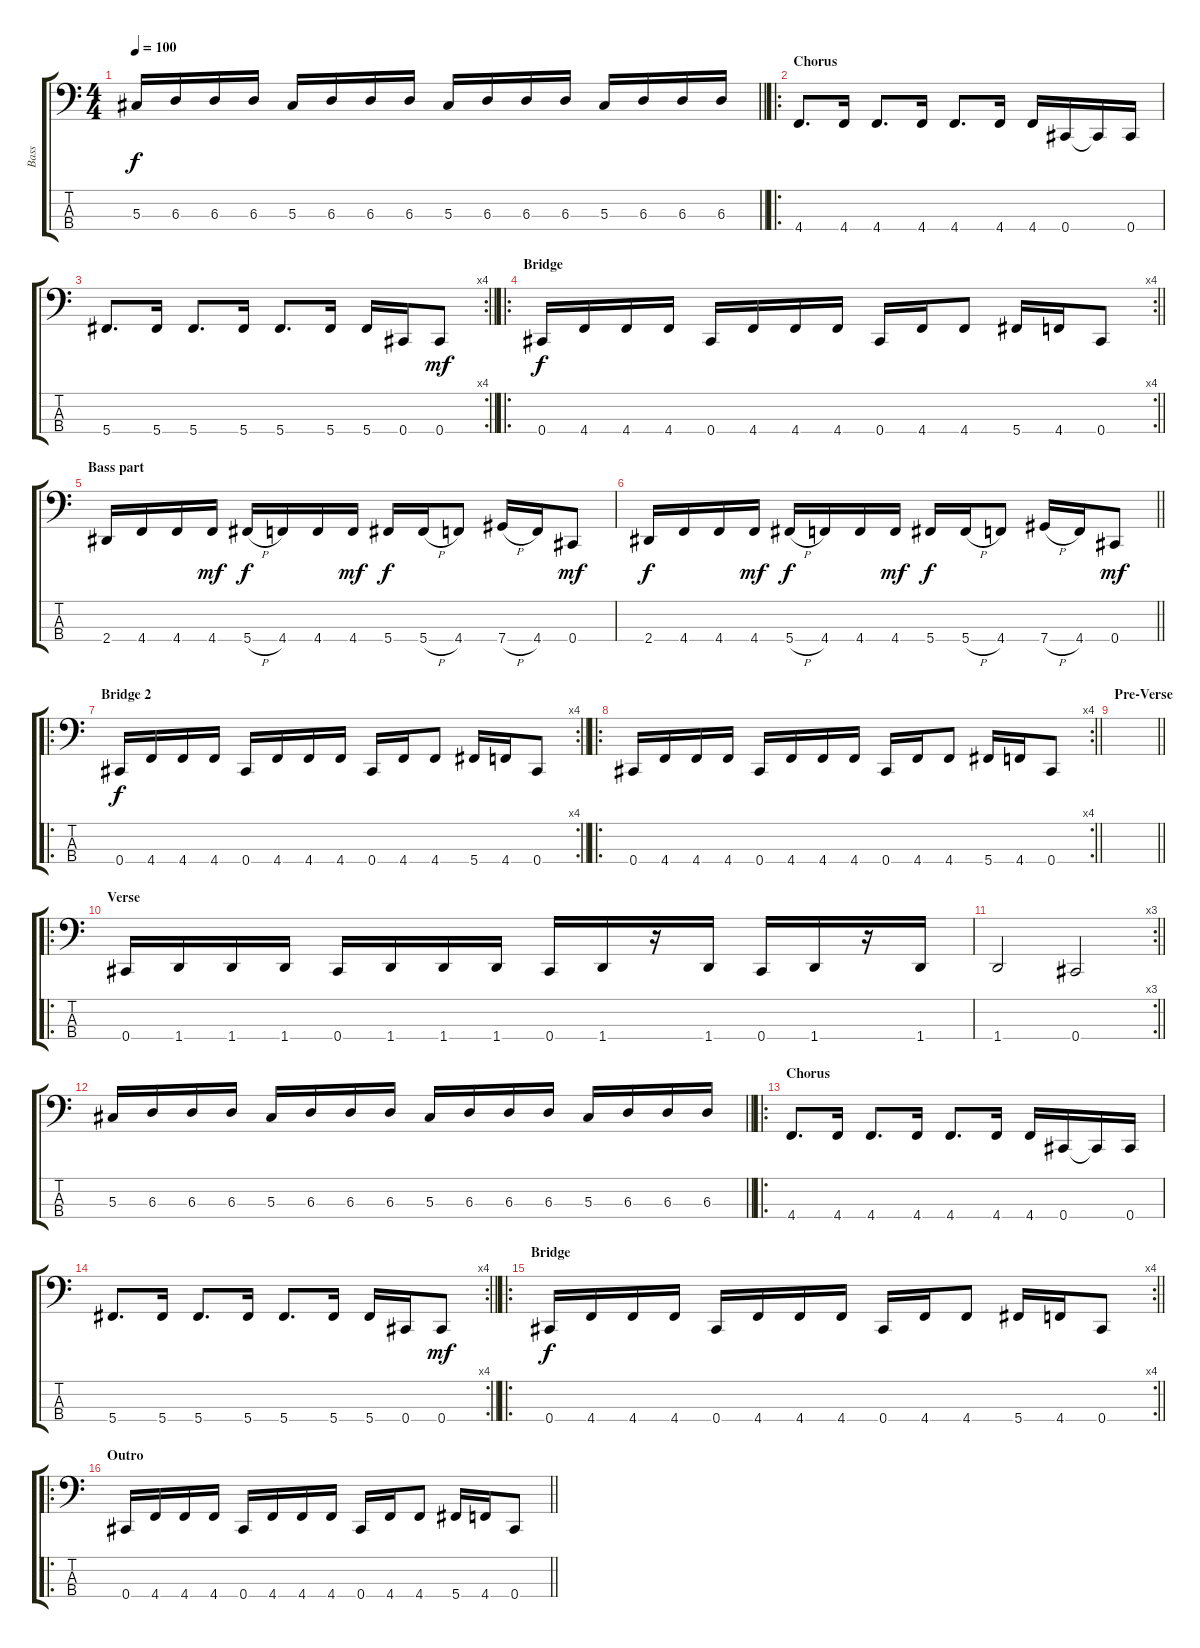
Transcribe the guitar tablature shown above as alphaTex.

\track ("Bass" "Bass") {instrument electricbassfinger}
\staff {score tabs}
\tuning (Gb2 Db2 Ab1 Db1) {hide}
\ts (4 4)
\tempo 100
\clef f4
\barLineRight lightlight
\ks c
5.3.16{dy f} 6.3.16 6.3.16 6.3.16 5.3.16 6.3.16 6.3.16 6.3.16 5.3.16 6.3.16 6.3.16 6.3.16 5.3.16 6.3.16 6.3.16 6.3.16 |
\ro
\section ("" "Chorus")
4.4.8{d} 4.4.16 4.4.8{d} 4.4.16 4.4.8{d} 4.4.16 4.4.16 0.4.16 0.4{t}.16 0.4.16 |
\rc 4
\barLineRight lightlight
5.4.8{d} 5.4.16 5.4.8{d} 5.4.16 5.4.8{d} 5.4.16 5.4.16 0.4.16 0.4.8{dy mf} |
\ro
\rc 4
\section ("" "Bridge")
\barLineRight lightlight
0.4.16{dy f} 4.4.16 4.4.16 4.4.16 0.4.16 4.4.16 4.4.16 4.4.16 0.4.16 4.4.16 4.4.8 5.4.16 4.4.16 0.4.8 |
\section ("" "Bass part")
2.4.16 4.4.16 4.4.16 4.4.16{dy mf} 5.4{h}.16{dy f} 4.4.16 4.4.16 4.4.16{dy mf} 5.4.16{dy f} 5.4{h}.16 4.4.8 7.4{h}.16 4.4.16 0.4.8{dy mf} |
\barLineRight lightlight
2.4.16{dy f} 4.4.16 4.4.16 4.4.16{dy mf} 5.4{h}.16{dy f} 4.4.16 4.4.16 4.4.16{dy mf} 5.4.16{dy f} 5.4{h}.16 4.4.8 7.4{h}.16 4.4.16 0.4.8{dy mf} |
\ro
\rc 4
\section ("" "Bridge 2")
\barLineRight lightlight
0.4.16{dy f} 4.4.16 4.4.16 4.4.16 0.4.16 4.4.16 4.4.16 4.4.16 0.4.16 4.4.16 4.4.8 5.4.16 4.4.16 0.4.8 |
\ro
\rc 4
\barLineRight lightlight
0.4.16 4.4.16 4.4.16 4.4.16 0.4.16 4.4.16 4.4.16 4.4.16 0.4.16 4.4.16 4.4.8 5.4.16 4.4.16 0.4.8 |
\section ("" "Pre-Verse")
\barLineRight lightlight
|
\ro
\section ("" "Verse")
0.4.16 1.4.16 1.4.16 1.4.16 0.4.16 1.4.16 1.4.16 1.4.16 0.4.16 1.4.16 r.16 1.4.16 0.4.16 1.4.16 r.16 1.4.16 |
\rc 3
\barLineRight lightlight
1.4.2 0.4.2 |
\barLineRight lightlight
5.3.16 6.3.16 6.3.16 6.3.16 5.3.16 6.3.16 6.3.16 6.3.16 5.3.16 6.3.16 6.3.16 6.3.16 5.3.16 6.3.16 6.3.16 6.3.16 |
\ro
\section ("" "Chorus")
4.4.8{d} 4.4.16 4.4.8{d} 4.4.16 4.4.8{d} 4.4.16 4.4.16 0.4.16 0.4{t}.16 0.4.16 |
\rc 4
\barLineRight lightlight
5.4.8{d} 5.4.16 5.4.8{d} 5.4.16 5.4.8{d} 5.4.16 5.4.16 0.4.16 0.4.8{dy mf} |
\ro
\rc 4
\section ("" "Bridge")
\barLineRight lightlight
0.4.16{dy f} 4.4.16 4.4.16 4.4.16 0.4.16 4.4.16 4.4.16 4.4.16 0.4.16 4.4.16 4.4.8 5.4.16 4.4.16 0.4.8 |
\ro
\section ("" "Outro")
\barLineRight lightlight
0.4.16 4.4.16 4.4.16 4.4.16 0.4.16 4.4.16 4.4.16 4.4.16 0.4.16 4.4.16 4.4.8 5.4.16 4.4.16 0.4.8
